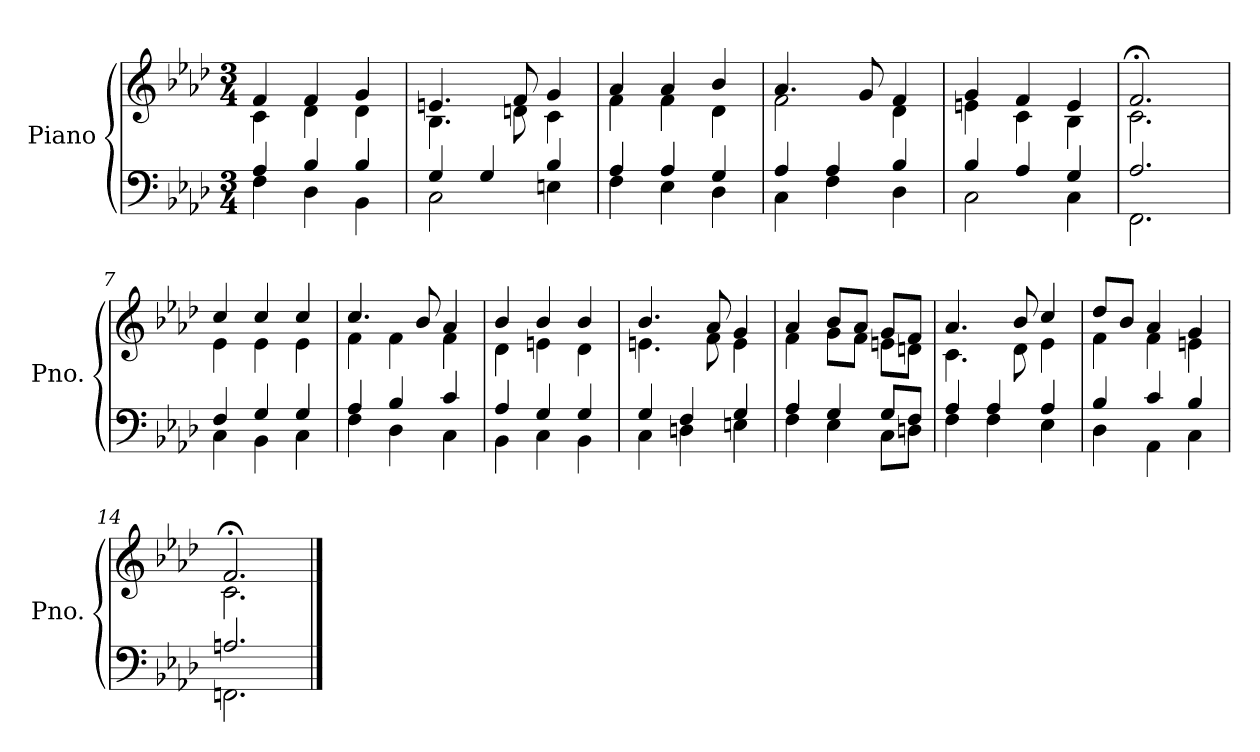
**kern	**kern
*part1	*part1
*staff2	*staff1
*I"Piano	*
*I'Pno.	*
*clefF4	*clefG2
*k[b-e-a-d-]	*k[b-e-a-d-]
*M3/4	*M3/4
*MM80	*MM80
=1	=1
*^	*^
4F\	4A-/	4f/	4c\
4D-\	4B-/	4f/	4d-\
4BB-\	4B-/	4g/	4d-\
=2	=2	=2	=2
2C\	4G/	4.en/	4.B-\
.	4G/	.	.
.	.	8f/	8dn\
4En\	4B-/	4g/	4c\
=3	=3	=3	=3
4F\	4A-/	4a-/	4f\
4E-\	4A-/	4a-/	4f\
4D-\	4G/	4b-/	4d-\
=4	=4	=4	=4
4C\	4A-/	4.a-/	2f\
4F\	4A-/	.	.
.	.	8g/	.
4D-\	4B-/	4f/	4d-\
=5	=5	=5	=5
2C\	4B-/	4g/	4en\
.	4A-/	4f/	4c\
4C\	4G/	4e/	4B-\
=6	=6	=6	=6
2.FF\	2.A-/	2.f;</	2.c\
=7	=7	=7	=7
4C\	4F/	4cc/	4e-\
4BB-\	4G/	4cc/	4e-\
4C\	4G/	4cc/	4e-\
!!LO:LB:g=z	!!
=8	=8	=8	=8
4F\	4A-/	4.cc/	4f\
4D-\	4B-/	.	4f\
.	.	8b-/	.
4C\	4c/	4a-/	4f\
=9	=9	=9	=9
4BB-\	4A-/	4b-/	4d-\
4C\	4G/	4b-/	4en\
4BB-\	4G/	4b-/	4d-\
=10	=10	=10	=10
4C\	4G/	4.b-/	4.en\
4Dn\	4F/	.	.
.	.	8a-/	8f\
4En\	4G/	4g/	4e\
=11	=11	=11	=11
4F\	4A-/	4a-/	4f\
4E-\	4G/	8b-/L	8g\L
.	.	8a-/J	8f\J
8C\L	8G/L	8g/L	8en\L
8Dn\J	8F/J	8f/J	8dn\J
=12	=12	=12	=12
4F\	4A-/	4.a-/	4.c\
4F\	4A-/	.	.
.	.	8b-/	8d-\
4E-\	4A-/	4cc/	4e-\
=13	=13	=13	=13
4D-\	4B-/	8dd-/L	4f\
.	.	8b-/J	.
4AA-\	4c/	4a-/	4f\
4C\	4B-/	4g/	4en\
=14	=14	=14	=14
2.FFn\	2.An/	2.f;</	2.c\
*v	*v	*	*
*	*v	*v
==	==
*-	*-
